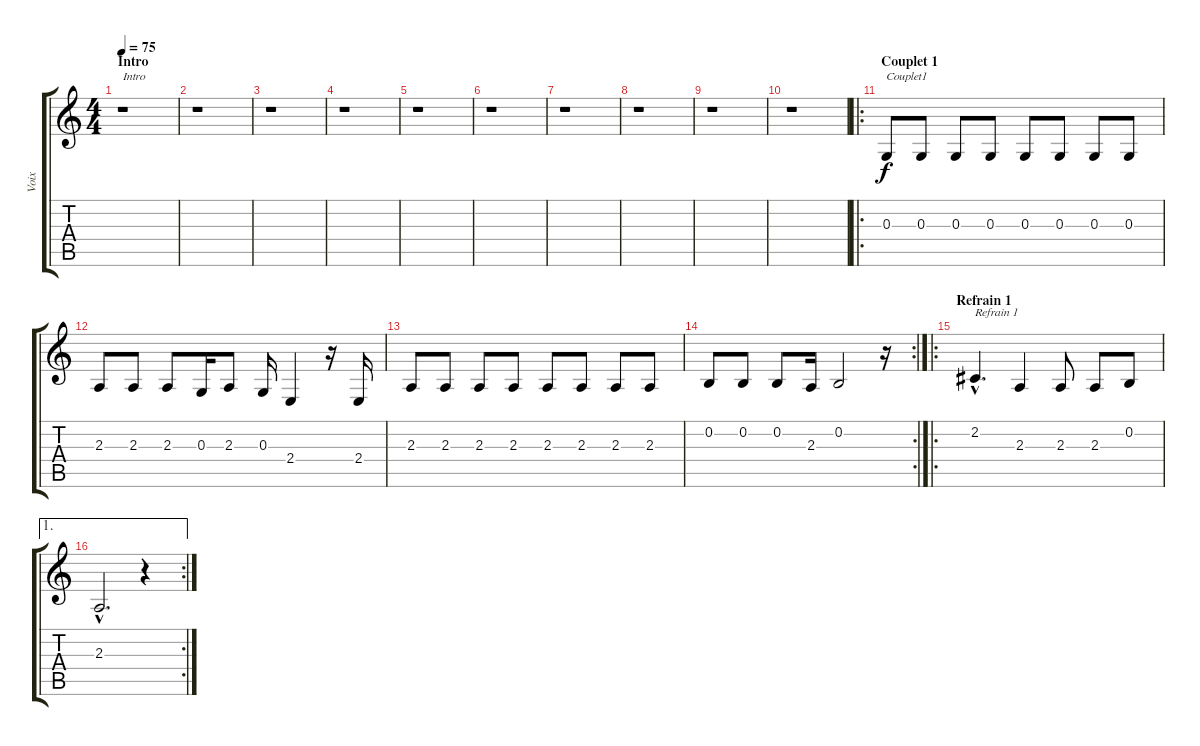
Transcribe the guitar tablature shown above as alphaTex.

\track ("Voix" "Voix") {instrument whistle}
\staff {score tabs}
\tuning (E4 B3 G3 D3 A2 E2) {hide}
\ts (4 4)
\section ("" "Intro")
\tempo 75
\clef g2
\ks c
r.1{txt "Intro" dy f instrument whistle} |
r.1 |
r.1 |
r.1 |
r.1 |
r.1 |
r.1 |
r.1 |
r.1 |
r.1 |
\ro
\section ("" "Couplet 1")
0.3.8{txt "Couplet1"} 0.3.8 0.3.8 0.3.8 0.3.8 0.3.8 0.3.8 0.3.8 |
2.3.8 2.3.8 2.3.8 0.3.16 2.3.8 0.3.16 2.4.4 r.16 2.4.16 |
2.3.8 2.3.8 2.3.8 2.3.8 2.3.8 2.3.8 2.3.8 2.3.8 |
\rc 2
0.2.8 0.2.8 0.2.8 2.3.16 0.2.2 r.16 |
\ro
\section ("" "Refrain 1")
2.2{hac}.4{d txt "Refrain 1"} 2.3.4 2.3.8 2.3.8 0.2.8 |
\ae 1
\rc 2
2.3{hac}.2{d} r.4
